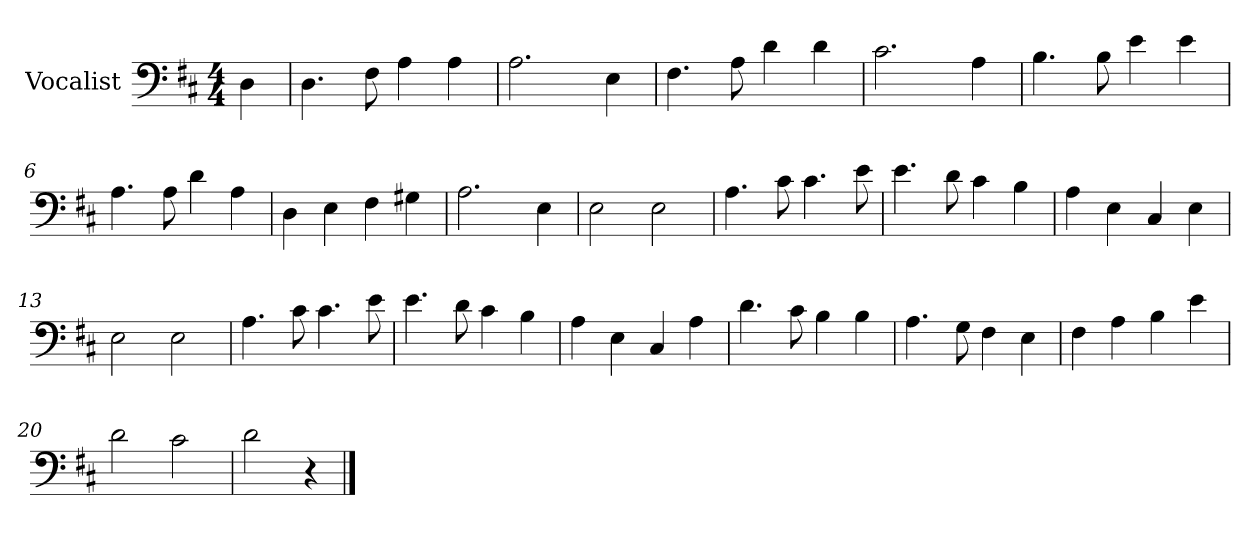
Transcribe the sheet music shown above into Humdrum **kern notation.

**kern
*part1
*staff1
*I"Vocalist
*k[f#c#]
*D:
*M4/4
=
4D
=1
4.D
8F#
4A
4A
=2
2.A
4E
=3
4.F#
8A
4d
4d
=4
2.c#
4A
=5
4.B
8B
4e
4e
=6
4.A
8A
4d
4A
=7
4D
4E
4F#
4G#X
=8
2.A
4E
=9
2E
2E
=10
4.A
8c#
4.c#
8e
=11
4.e
8d
4c#
4B
=12
4A
4E
4C#
4E
=13
2E
2E
=14
4.A
8c#
4.c#
8e
=15
4.e
8d
4c#
4B
=16
4A
4E
4C#
4A
=17
4.d
8c#
4B
4B
=18
4.A
8G
4F#
4E
=19
4F#
4A
4B
4e
=20
2d
2c#
=21
2d
4r
==
*-
